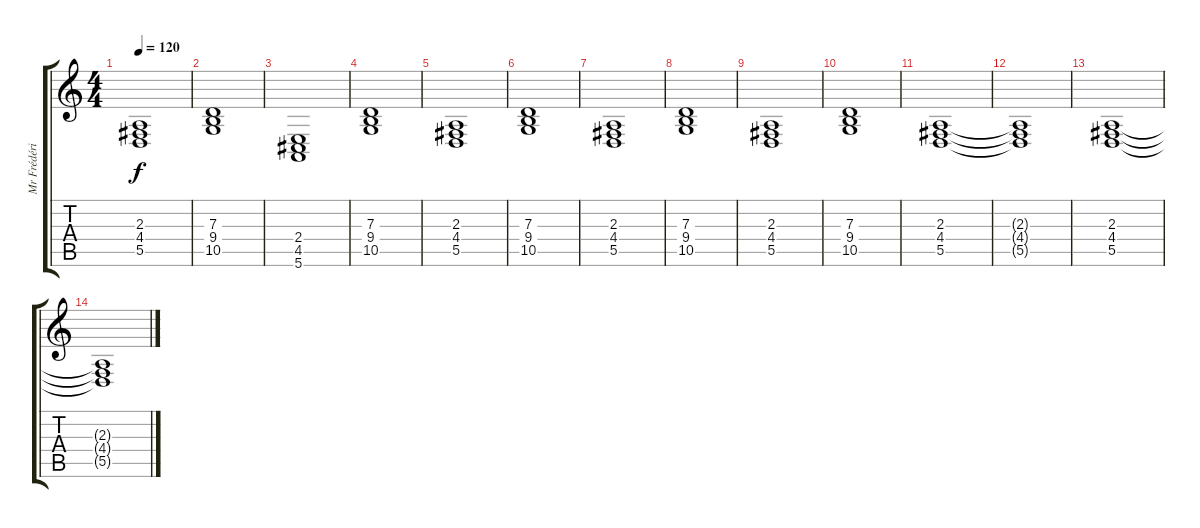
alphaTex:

\track ("Mr Frédéric" "Mr Frédéri") {instrument rockorgan}
\staff {score tabs}
\tuning (E4 B3 G3 D3 A2 E2) {hide}
\ts (4 4)
\tempo 120
\clef g2
\ks c
(2.3 4.4 5.5).1{dy f} |
(7.3 9.4 10.5).1 |
(2.4 4.5 5.6).1 |
(7.3 9.4 10.5).1 |
(2.3 4.4 5.5).1 |
(7.3 9.4 10.5).1 |
(2.3 4.4 5.5).1 |
(7.3 9.4 10.5).1 |
(2.3 4.4 5.5).1 |
(7.3 9.4 10.5).1 |
(2.3 4.4 5.5).1 |
(2.3{t} 4.4{t} 5.5{t}).1 |
(2.3 4.4 5.5).1 |
(2.3{t} 4.4{t} 5.5{t}).1
